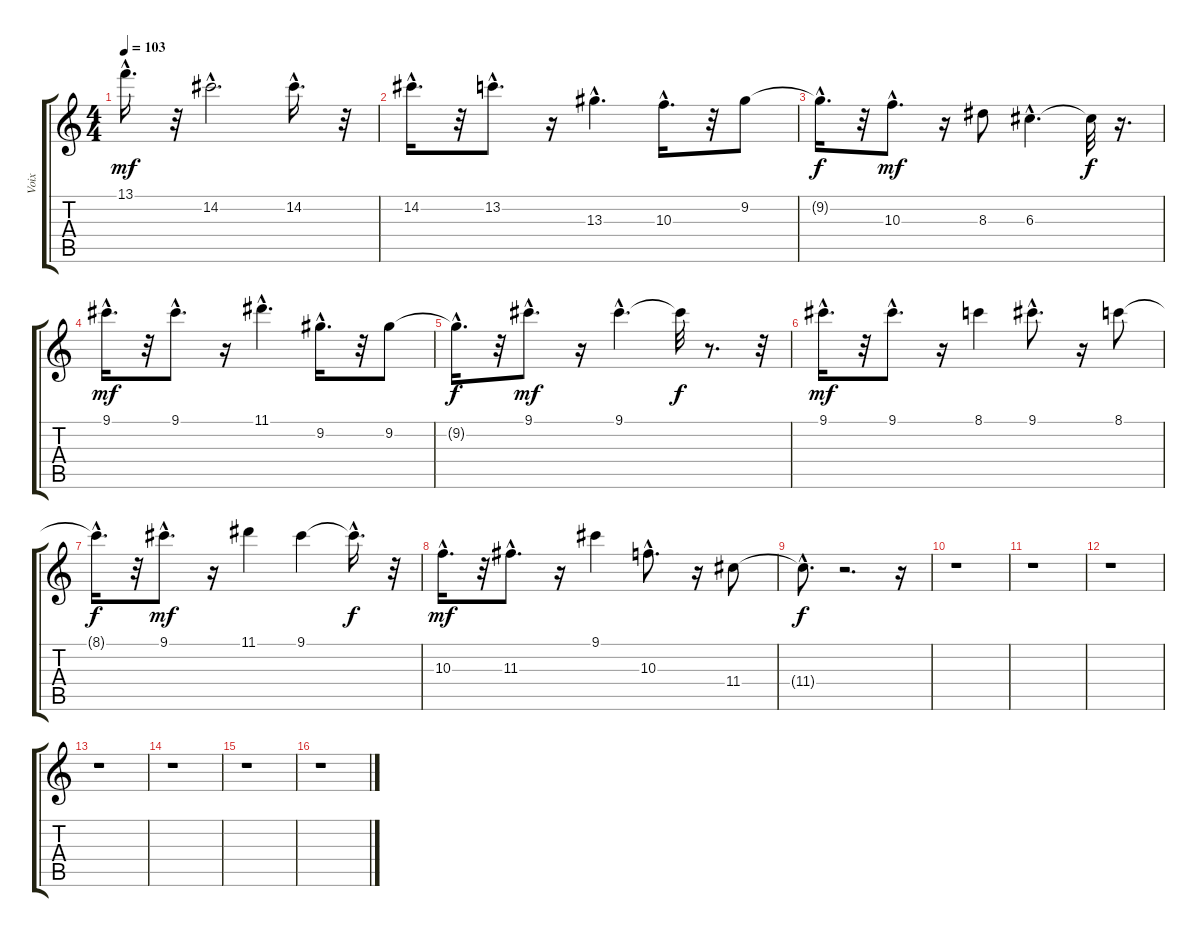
\track ("Voix" "Voix") {instrument electricguitarjazz}
\staff {score tabs}
\tuning (E4 B3 G3 D3 A2 E2) {hide}
\ts (4 4)
\tempo 103
\clef g2
\ks c
13.1{hac}.16{d dy mf} r.32 14.2{hac}.2{d} 14.2{hac}.16{d} r.32 |
14.2{hac}.16{d} r.32 13.2{hac}.8{d} r.16 13.3{hac}.4{d} 10.3{hac}.16{d} r.32 9.2.8 |
9.2{hac t}.16{d dy f} r.32 10.3{hac}.8{d dy mf} r.16 8.3.8 6.3{hac}.4{d} 6.3{t}.32{dy f} r.16{d} |
9.1{hac}.16{d dy mf} r.32 9.1{hac}.8{d} r.16 11.1{hac}.4{d} 9.2{hac}.16{d} r.32 9.2.8 |
9.2{hac t}.16{d dy f} r.32 9.1{hac}.8{d dy mf} r.16 9.1{hac}.4{d} 9.1{t}.32{dy f} r.8{d} r.32 |
9.1{hac}.16{d dy mf} r.32 9.1{hac}.8{d} r.16 8.1.4 9.1{hac}.8{d} r.16 8.1.8 |
8.1{hac t}.16{d dy f} r.32 9.1{hac}.8{d dy mf} r.16 11.1.4 9.1.4 9.1{hac t}.16{d dy f} r.32 |
10.3{hac}.16{d dy mf} r.32 11.3{hac}.8{d} r.16 9.1.4 10.3{hac}.8{d} r.16 11.4.8 |
11.4{hac t}.8{d dy f} r.2{d} r.16 |
r.1 |
r.1 |
r.1 |
r.1 |
r.1 |
r.1 |
r.1
